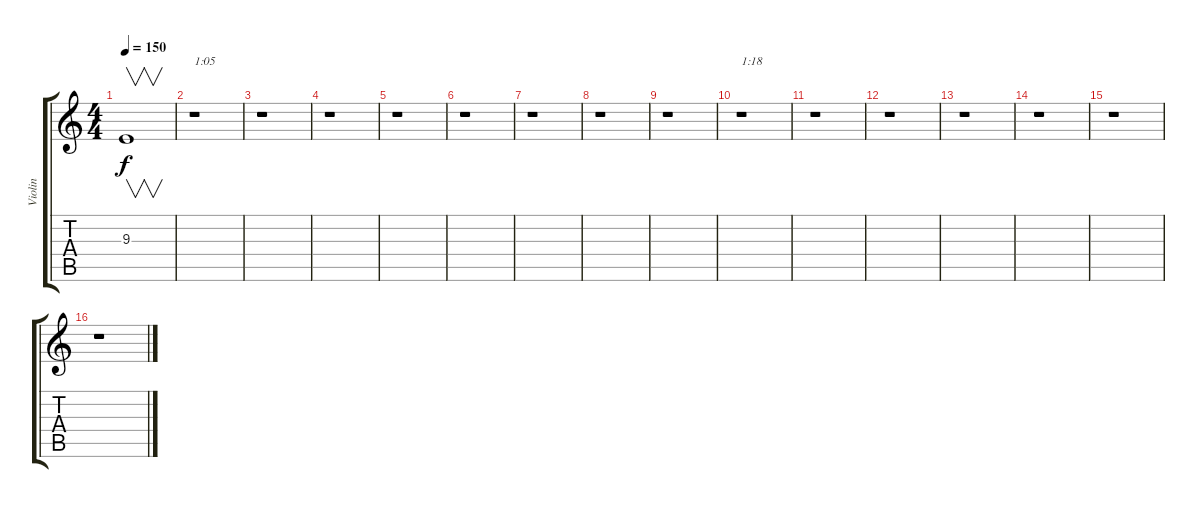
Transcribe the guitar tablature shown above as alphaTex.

\track ("Violin" "Violin") {instrument violin}
\staff {score tabs}
\tuning (E4 B3 G3 D3 A2 E2) {hide}
\ts (4 4)
\tempo 150
\clef g2
\ks c
9.3.1{v dy f} |
r.1{txt "1:05"} |
r.1 |
r.1 |
r.1 |
r.1 |
r.1 |
r.1 |
r.1 |
r.1{txt "1:18"} |
r.1 |
r.1 |
r.1 |
r.1 |
r.1 |
r.1
